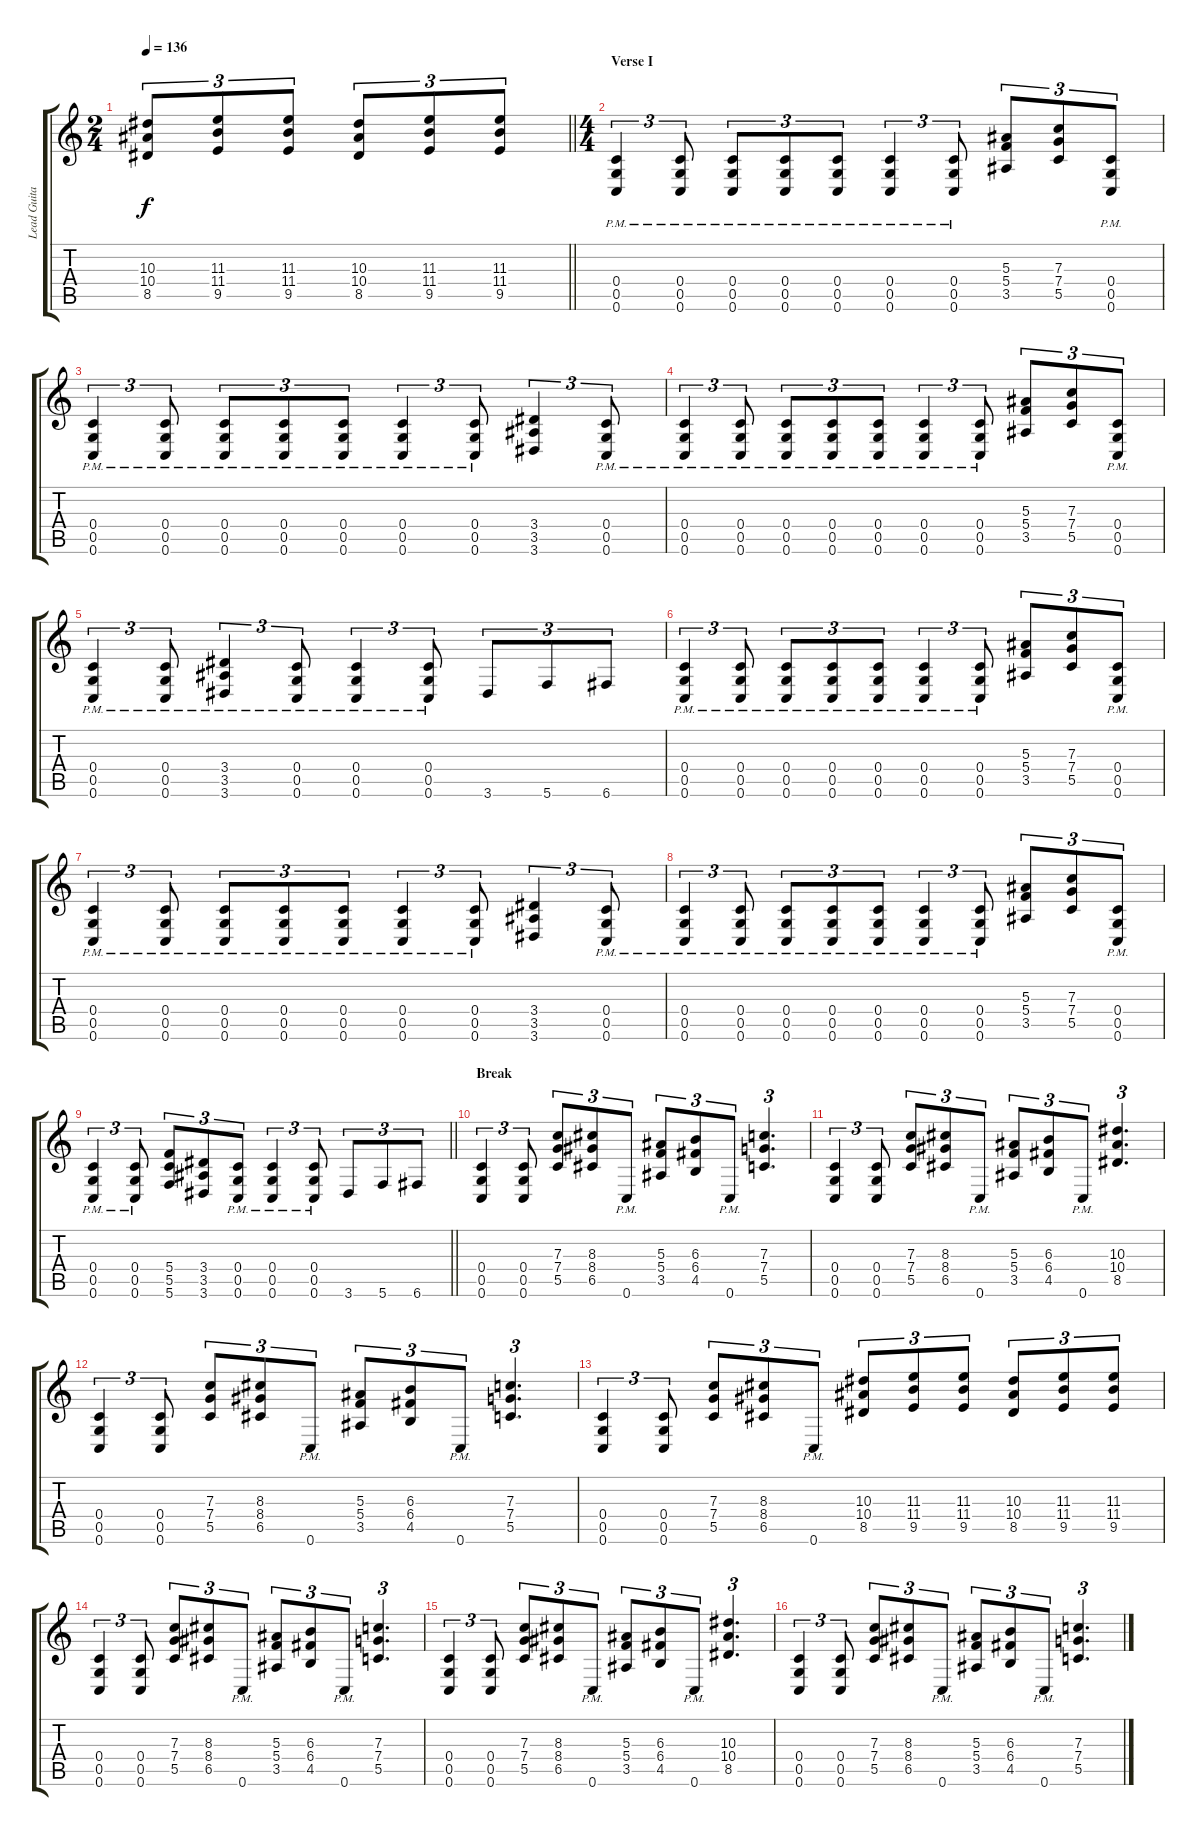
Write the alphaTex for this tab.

\track ("Lead Guitar" "Lead Guita") {instrument distortionguitar}
\staff {score tabs}
\tuning (D4 A3 F3 C3 G2 C2) {hide}
\ts (2 4)
\tempo 136
\clef g2
\barLineRight lightlight
\ks c
(10.3 10.4 8.5).8{tu (3 2) dy f} (11.3 11.4 9.5).8{tu (3 2)} (11.3 11.4 9.5).8{tu (3 2)} (10.3 10.4 8.5).8{tu (3 2)} (11.3 11.4 9.5).8{tu (3 2)} (11.3 11.4 9.5).8{tu (3 2)} |
\ts (4 4)
\section ("" "Verse I")
(0.4{pm} 0.5{pm} 0.6{pm}).4{tu (3 2)} (0.4{pm} 0.5{pm} 0.6{pm}).8{tu (3 2)} (0.4{pm} 0.5{pm} 0.6{pm}).8{tu (3 2)} (0.4{pm} 0.5{pm} 0.6{pm}).8{tu (3 2)} (0.4{pm} 0.5{pm} 0.6{pm}).8{tu (3 2)} (0.4{pm} 0.5{pm} 0.6{pm}).4{tu (3 2)} (0.4{pm} 0.5{pm} 0.6{pm}).8{tu (3 2)} (5.3 5.4 3.5).8{tu (3 2)} (7.3 7.4 5.5).8{tu (3 2)} (0.4{pm} 0.5{pm} 0.6{pm}).8{tu (3 2)} |
(0.4{pm} 0.5{pm} 0.6{pm}).4{tu (3 2)} (0.4{pm} 0.5{pm} 0.6{pm}).8{tu (3 2)} (0.4{pm} 0.5{pm} 0.6{pm}).8{tu (3 2)} (0.4{pm} 0.5{pm} 0.6{pm}).8{tu (3 2)} (0.4{pm} 0.5{pm} 0.6{pm}).8{tu (3 2)} (0.4{pm} 0.5{pm} 0.6{pm}).4{tu (3 2)} (0.4{pm} 0.5{pm} 0.6{pm}).8{tu (3 2)} (3.4 3.5 3.6).4{tu (3 2)} (0.4{pm} 0.5{pm} 0.6{pm}).8{tu (3 2)} |
(0.4{pm} 0.5{pm} 0.6{pm}).4{tu (3 2)} (0.4{pm} 0.5{pm} 0.6{pm}).8{tu (3 2)} (0.4{pm} 0.5{pm} 0.6{pm}).8{tu (3 2)} (0.4{pm} 0.5{pm} 0.6{pm}).8{tu (3 2)} (0.4{pm} 0.5{pm} 0.6{pm}).8{tu (3 2)} (0.4{pm} 0.5{pm} 0.6{pm}).4{tu (3 2)} (0.4{pm} 0.5{pm} 0.6{pm}).8{tu (3 2)} (5.3 5.4 3.5).8{tu (3 2)} (7.3 7.4 5.5).8{tu (3 2)} (0.4{pm} 0.5{pm} 0.6{pm}).8{tu (3 2)} |
(0.4{pm} 0.5{pm} 0.6{pm}).4{tu (3 2)} (0.4{pm} 0.5{pm} 0.6{pm}).8{tu (3 2)} (3.4{pm} 3.5{pm} 3.6{pm}).4{tu (3 2)} (0.4{pm} 0.5{pm} 0.6{pm}).8{tu (3 2)} (0.4{pm} 0.5{pm} 0.6{pm}).4{tu (3 2)} (0.4{pm} 0.5{pm} 0.6{pm}).8{tu (3 2)} 3.6.8{tu (3 2)} 5.6.8{tu (3 2)} 6.6.8{tu (3 2)} |
(0.4{pm} 0.5{pm} 0.6{pm}).4{tu (3 2)} (0.4{pm} 0.5{pm} 0.6{pm}).8{tu (3 2)} (0.4{pm} 0.5{pm} 0.6{pm}).8{tu (3 2)} (0.4{pm} 0.5{pm} 0.6{pm}).8{tu (3 2)} (0.4{pm} 0.5{pm} 0.6{pm}).8{tu (3 2)} (0.4{pm} 0.5{pm} 0.6{pm}).4{tu (3 2)} (0.4{pm} 0.5{pm} 0.6{pm}).8{tu (3 2)} (5.3 5.4 3.5).8{tu (3 2)} (7.3 7.4 5.5).8{tu (3 2)} (0.4{pm} 0.5{pm} 0.6{pm}).8{tu (3 2)} |
(0.4{pm} 0.5{pm} 0.6{pm}).4{tu (3 2)} (0.4{pm} 0.5{pm} 0.6{pm}).8{tu (3 2)} (0.4{pm} 0.5{pm} 0.6{pm}).8{tu (3 2)} (0.4{pm} 0.5{pm} 0.6{pm}).8{tu (3 2)} (0.4{pm} 0.5{pm} 0.6{pm}).8{tu (3 2)} (0.4{pm} 0.5{pm} 0.6{pm}).4{tu (3 2)} (0.4{pm} 0.5{pm} 0.6{pm}).8{tu (3 2)} (3.4 3.5 3.6).4{tu (3 2)} (0.4{pm} 0.5{pm} 0.6{pm}).8{tu (3 2)} |
(0.4{pm} 0.5{pm} 0.6{pm}).4{tu (3 2)} (0.4{pm} 0.5{pm} 0.6{pm}).8{tu (3 2)} (0.4{pm} 0.5{pm} 0.6{pm}).8{tu (3 2)} (0.4{pm} 0.5{pm} 0.6{pm}).8{tu (3 2)} (0.4{pm} 0.5{pm} 0.6{pm}).8{tu (3 2)} (0.4{pm} 0.5{pm} 0.6{pm}).4{tu (3 2)} (0.4{pm} 0.5{pm} 0.6{pm}).8{tu (3 2)} (5.3 5.4 3.5).8{tu (3 2)} (7.3 7.4 5.5).8{tu (3 2)} (0.4{pm} 0.5{pm} 0.6{pm}).8{tu (3 2)} |
\barLineRight lightlight
(0.4{pm} 0.5{pm} 0.6{pm}).4{tu (3 2)} (0.4{pm} 0.5{pm} 0.6{pm}).8{tu (3 2)} (5.4 5.5 5.6).8{tu (3 2)} (3.4 3.5 3.6).8{tu (3 2)} (0.4{pm} 0.5{pm} 0.6{pm}).8{tu (3 2)} (0.4{pm} 0.5{pm} 0.6{pm}).4{tu (3 2)} (0.4{pm} 0.5{pm} 0.6{pm}).8{tu (3 2)} 3.6.8{tu (3 2)} 5.6.8{tu (3 2)} 6.6.8{tu (3 2)} |
\section ("" "Break")
(0.4 0.5 0.6).4{tu (3 2)} (0.4 0.5 0.6).8{tu (3 2)} (7.3 7.4 5.5).8{tu (3 2)} (8.3 8.4 6.5).8{tu (3 2)} 0.6{pm}.8{tu (3 2)} (5.3 5.4 3.5).8{tu (3 2)} (6.3 6.4 4.5).8{tu (3 2)} 0.6{pm}.8{tu (3 2)} (7.3 7.4 5.5).4{d tu (3 2)} |
(0.4 0.5 0.6).4{tu (3 2)} (0.4 0.5 0.6).8{tu (3 2)} (7.3 7.4 5.5).8{tu (3 2)} (8.3 8.4 6.5).8{tu (3 2)} 0.6{pm}.8{tu (3 2)} (5.3 5.4 3.5).8{tu (3 2)} (6.3 6.4 4.5).8{tu (3 2)} 0.6{pm}.8{tu (3 2)} (10.3 10.4 8.5).4{d tu (3 2)} |
(0.4 0.5 0.6).4{tu (3 2)} (0.4 0.5 0.6).8{tu (3 2)} (7.3 7.4 5.5).8{tu (3 2)} (8.3 8.4 6.5).8{tu (3 2)} 0.6{pm}.8{tu (3 2)} (5.3 5.4 3.5).8{tu (3 2)} (6.3 6.4 4.5).8{tu (3 2)} 0.6{pm}.8{tu (3 2)} (7.3 7.4 5.5).4{d tu (3 2)} |
(0.4 0.5 0.6).4{tu (3 2)} (0.4 0.5 0.6).8{tu (3 2)} (7.3 7.4 5.5).8{tu (3 2)} (8.3 8.4 6.5).8{tu (3 2)} 0.6{pm}.8{tu (3 2)} (10.3 10.4 8.5).8{tu (3 2)} (11.3 11.4 9.5).8{tu (3 2)} (11.3 11.4 9.5).8{tu (3 2)} (10.3 10.4 8.5).8{tu (3 2)} (11.3 11.4 9.5).8{tu (3 2)} (11.3 11.4 9.5).8{tu (3 2)} |
(0.4 0.5 0.6).4{tu (3 2)} (0.4 0.5 0.6).8{tu (3 2)} (7.3 7.4 5.5).8{tu (3 2)} (8.3 8.4 6.5).8{tu (3 2)} 0.6{pm}.8{tu (3 2)} (5.3 5.4 3.5).8{tu (3 2)} (6.3 6.4 4.5).8{tu (3 2)} 0.6{pm}.8{tu (3 2)} (7.3 7.4 5.5).4{d tu (3 2)} |
(0.4 0.5 0.6).4{tu (3 2)} (0.4 0.5 0.6).8{tu (3 2)} (7.3 7.4 5.5).8{tu (3 2)} (8.3 8.4 6.5).8{tu (3 2)} 0.6{pm}.8{tu (3 2)} (5.3 5.4 3.5).8{tu (3 2)} (6.3 6.4 4.5).8{tu (3 2)} 0.6{pm}.8{tu (3 2)} (10.3 10.4 8.5).4{d tu (3 2)} |
(0.4 0.5 0.6).4{tu (3 2)} (0.4 0.5 0.6).8{tu (3 2)} (7.3 7.4 5.5).8{tu (3 2)} (8.3 8.4 6.5).8{tu (3 2)} 0.6{pm}.8{tu (3 2)} (5.3 5.4 3.5).8{tu (3 2)} (6.3 6.4 4.5).8{tu (3 2)} 0.6{pm}.8{tu (3 2)} (7.3 7.4 5.5).4{d tu (3 2)}
